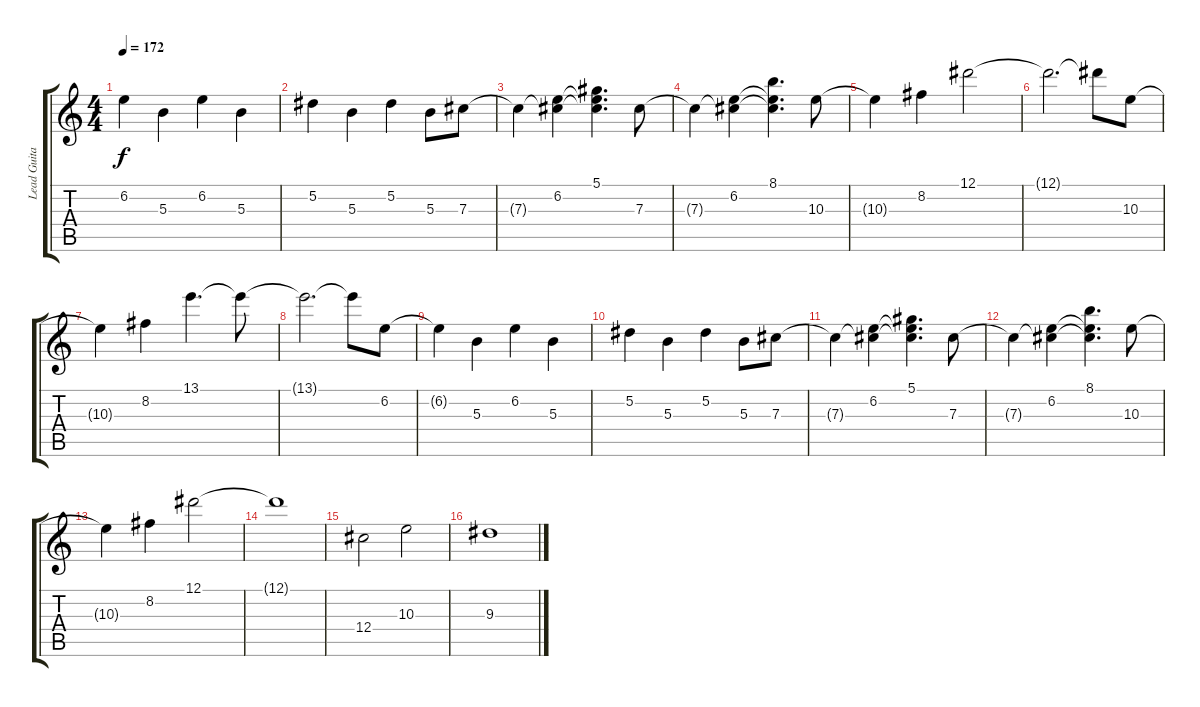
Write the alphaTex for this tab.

\track ("Lead Guitar" "Lead Guita") {instrument distortionguitar}
\staff {score tabs}
\tuning (Eb4 Bb3 Gb3 Db3 Ab2 Db2) {hide}
\ts (4 4)
\tempo 172
\clef g2
\ks c
6.2{t}.4{dy f} 5.3.4 6.2.4 5.3.4 |
5.2.4 5.3.4 5.2.4 5.3.8 7.3.8 |
7.3{t}.4 (6.2 7.3{t}).4 (5.1 6.2{t} 7.3{t}).4{d} 7.3.8 |
7.3{t}.4 (6.2 7.3{t}).4 (8.1 6.2{t} 7.3{t}).4{d} 10.3.8 |
10.3{t}.4 8.2.4 12.1.2 |
12.1{t}.2{d} 12.1{t}.8 10.3.8 |
10.3{t}.4 8.2.4 13.1.4{d} 13.1{t}.8 |
13.1{t}.2{d} 13.1{t}.8 6.2.8 |
6.2{t}.4 5.3.4 6.2.4 5.3.4 |
5.2.4 5.3.4 5.2.4 5.3.8 7.3.8 |
7.3{t}.4 (6.2 7.3{t}).4 (5.1 6.2{t} 7.3{t}).4{d} 7.3.8 |
7.3{t}.4 (6.2 7.3{t}).4 (8.1 6.2{t} 7.3{t}).4{d} 10.3.8 |
10.3{t}.4 8.2.4 12.1.2 |
12.1{t}.1 |
12.4.2 10.3.2 |
9.3.1
